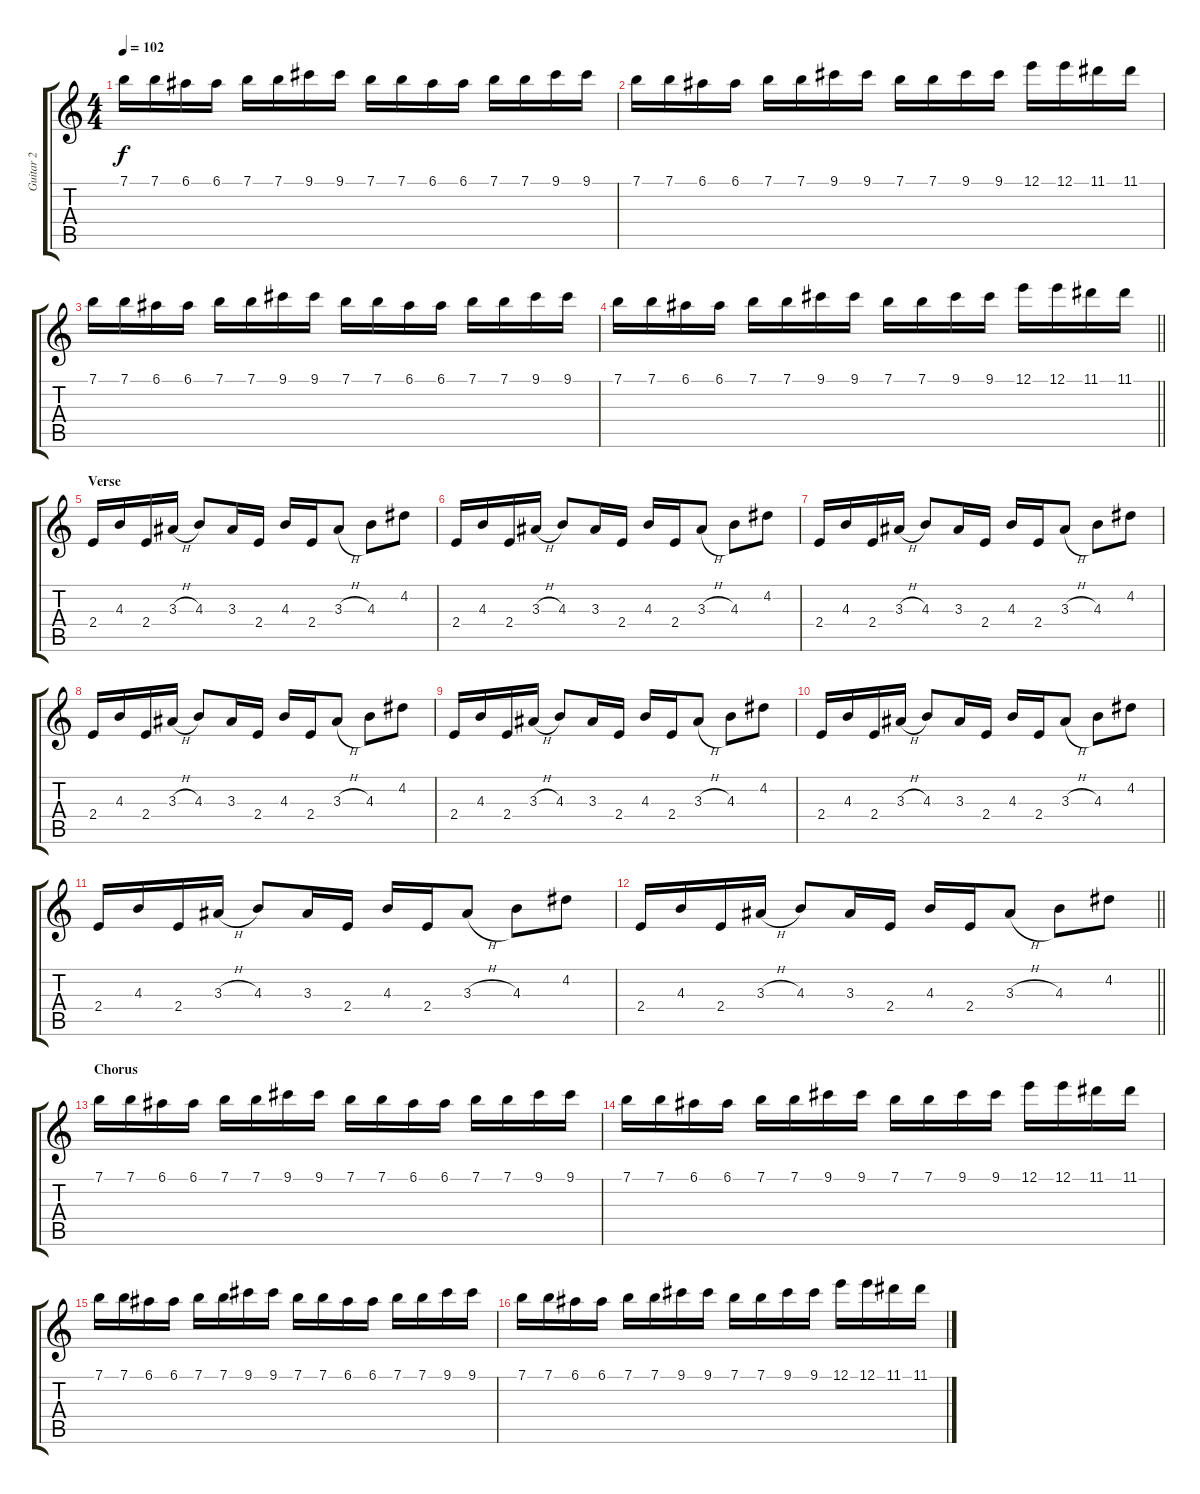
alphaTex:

\track ("Guitar 2" "Guitar 2") {instrument distortionguitar}
\staff {score tabs}
\tuning (E4 B3 G3 D3 A2 E2) {hide}
\ts (4 4)
\tempo 102
\clef g2
\ks c
7.1.16{dy f} 7.1.16 6.1.16 6.1.16 7.1.16 7.1.16 9.1.16 9.1.16 7.1.16 7.1.16 6.1.16 6.1.16 7.1.16 7.1.16 9.1.16 9.1.16 |
7.1.16 7.1.16 6.1.16 6.1.16 7.1.16 7.1.16 9.1.16 9.1.16 7.1.16 7.1.16 9.1.16 9.1.16 12.1.16 12.1.16 11.1.16 11.1.16 |
7.1.16 7.1.16 6.1.16 6.1.16 7.1.16 7.1.16 9.1.16 9.1.16 7.1.16 7.1.16 6.1.16 6.1.16 7.1.16 7.1.16 9.1.16 9.1.16 |
\barLineRight lightlight
7.1.16 7.1.16 6.1.16 6.1.16 7.1.16 7.1.16 9.1.16 9.1.16 7.1.16 7.1.16 9.1.16 9.1.16 12.1.16 12.1.16 11.1.16 11.1.16 |
\section ("" "Verse")
2.4.16 4.3.16 2.4.16 3.3{h}.16 4.3.8 3.3.16 2.4.16 4.3.16 2.4.16 3.3{h}.8 4.3.8 4.2.8 |
2.4.16 4.3.16 2.4.16 3.3{h}.16 4.3.8 3.3.16 2.4.16 4.3.16 2.4.16 3.3{h}.8 4.3.8 4.2.8 |
2.4.16 4.3.16 2.4.16 3.3{h}.16 4.3.8 3.3.16 2.4.16 4.3.16 2.4.16 3.3{h}.8 4.3.8 4.2.8 |
2.4.16 4.3.16 2.4.16 3.3{h}.16 4.3.8 3.3.16 2.4.16 4.3.16 2.4.16 3.3{h}.8 4.3.8 4.2.8 |
2.4.16 4.3.16 2.4.16 3.3{h}.16 4.3.8 3.3.16 2.4.16 4.3.16 2.4.16 3.3{h}.8 4.3.8 4.2.8 |
2.4.16 4.3.16 2.4.16 3.3{h}.16 4.3.8 3.3.16 2.4.16 4.3.16 2.4.16 3.3{h}.8 4.3.8 4.2.8 |
2.4.16 4.3.16 2.4.16 3.3{h}.16 4.3.8 3.3.16 2.4.16 4.3.16 2.4.16 3.3{h}.8 4.3.8 4.2.8 |
\barLineRight lightlight
2.4.16 4.3.16 2.4.16 3.3{h}.16 4.3.8 3.3.16 2.4.16 4.3.16 2.4.16 3.3{h}.8 4.3.8 4.2.8 |
\section ("" "Chorus")
7.1.16 7.1.16 6.1.16 6.1.16 7.1.16 7.1.16 9.1.16 9.1.16 7.1.16 7.1.16 6.1.16 6.1.16 7.1.16 7.1.16 9.1.16 9.1.16 |
7.1.16 7.1.16 6.1.16 6.1.16 7.1.16 7.1.16 9.1.16 9.1.16 7.1.16 7.1.16 9.1.16 9.1.16 12.1.16 12.1.16 11.1.16 11.1.16 |
7.1.16 7.1.16 6.1.16 6.1.16 7.1.16 7.1.16 9.1.16 9.1.16 7.1.16 7.1.16 6.1.16 6.1.16 7.1.16 7.1.16 9.1.16 9.1.16 |
7.1.16 7.1.16 6.1.16 6.1.16 7.1.16 7.1.16 9.1.16 9.1.16 7.1.16 7.1.16 9.1.16 9.1.16 12.1.16 12.1.16 11.1.16 11.1.16
